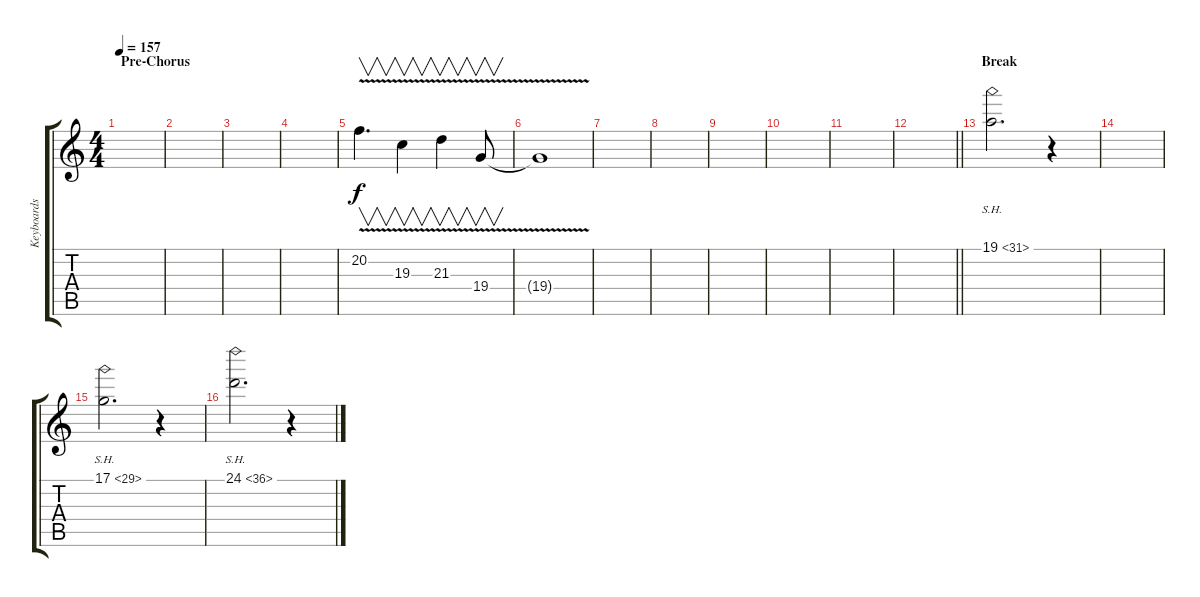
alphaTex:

\track ("Keyboards I" "Keyboards ") {instrument pad1newage}
\staff {score tabs}
\tuning (D4 A3 F3 C3 G2 D2) {hide}
\ts (4 4)
\section ("" "Pre-Chorus")
\tempo 157
\clef g2
\ks c
|
|
|
|
20.2{v}.4{v d volume 11} 19.3{v}.4{v} 21.3{v}.4{v} 19.4{v}.8{v} |
19.4{t}.1 |
|
|
|
|
|
\barLineRight lightlight
|
\section ("" "Break")
19.1{sh 12}.2{d volume 11 instrument pad1newage} r.4 |
|
17.1{sh 12}.2{d} r.4 |
24.1{sh 12}.2{d} r.4
